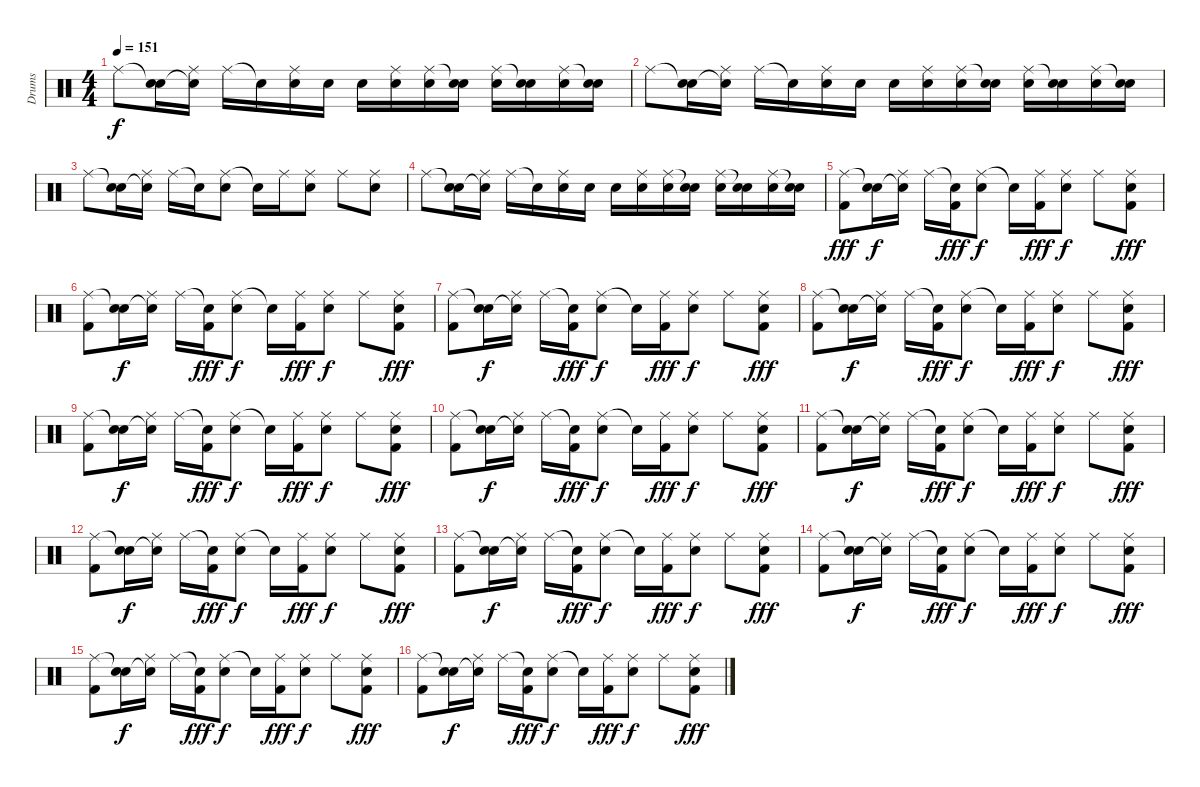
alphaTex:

\track ("Drums" "Drums") {instrument percussion}
\staff {score}
\articulation defaults
\ts (4 4)
\tempo 151
\clef neutral
\ks c "Ride (middle)".8{dy f}
("Snare (hit)"{t} "Snare (hit) 2").16 ("Ride (middle)" "Electric Snare (hit)"{t}).16 "Ride (middle)".16 "Snare (hit)"{t}.16 ("Ride (middle)" "Electric Snare (hit)").16 "Electric Snare (hit)".16 "Electric Snare (hit)".16 ("Ride (middle)" "Electric Snare (hit)").16 ("Ride (middle)" "Electric Snare (hit)").16 ("Snare (hit)"{t} "Electric Snare (hit)").16 ("Ride (middle)" "Electric Snare (hit)").16 ("Snare (hit)"{t} "Electric Snare (hit)").16 ("Ride (middle)" "Electric Snare (hit)").16 ("Snare (hit)"{t} "Electric Snare (hit)").16 |
"Ride (middle)".8 ("Snare (hit)"{t} "Snare (hit) 2").16 ("Ride (middle)" "Electric Snare (hit)"{t}).16 "Ride (middle)".16 "Snare (hit)"{t}.16 ("Ride (middle)" "Electric Snare (hit)").16 "Electric Snare (hit)".16 "Electric Snare (hit)".16 ("Ride (middle)" "Electric Snare (hit)").16 ("Ride (middle)" "Electric Snare (hit)").16 ("Snare (hit)"{t} "Electric Snare (hit)").16 ("Ride (middle)" "Electric Snare (hit)").16 ("Snare (hit)"{t} "Electric Snare (hit)").16 ("Ride (middle)" "Electric Snare (hit)").16 ("Snare (hit)"{t} "Electric Snare (hit)").16 |
"Ride (middle)".8 ("Snare (hit)"{t} "Snare (hit) 2").16 ("Ride (middle)" "Electric Snare (hit)"{t}).16 "Ride (middle)".16 "Snare (hit)"{t}.16 ("Ride (middle)" "Snare (hit) 2").8 "Snare (hit)"{t}.16 "Ride (middle)".16 ("Ride (middle)" "Snare (hit) 2").8 "Ride (middle)".8 ("Ride (middle)" "Snare (hit) 2").8 |
"Ride (middle)".8 ("Snare (hit)"{t} "Snare (hit) 2").16 ("Ride (middle)" "Electric Snare (hit)"{t}).16 "Ride (middle)".16 "Snare (hit)"{t}.16 ("Ride (middle)" "Electric Snare (hit)").16 "Electric Snare (hit)".16 "Electric Snare (hit)".16 ("Ride (middle)" "Electric Snare (hit)").16 ("Ride (middle)" "Electric Snare (hit)").16 ("Snare (hit)"{t} "Electric Snare (hit)").16 ("Ride (middle)" "Electric Snare (hit)").16 ("Snare (hit)"{t} "Electric Snare (hit)").16 ("Ride (middle)" "Electric Snare (hit)").16 ("Snare (hit)"{t} "Electric Snare (hit)").16 |
("Ride (middle)" "Kick (hit) 2").8{dy fff} ("Snare (hit)"{t} "Snare (hit) 2").16{dy f} ("Ride (middle)" "Electric Snare (hit)"{t}).16 "Ride (middle)".16 ("Snare (hit)"{t} "Kick (hit) 2").16{dy fff} ("Ride (middle)" "Snare (hit) 2").8{dy f} "Snare (hit)"{t}.16 ("Ride (middle)" "Kick (hit) 2").16{dy fff} ("Ride (middle)" "Snare (hit) 2").8{dy f} "Ride (middle)".8 ("Ride (middle)" "Snare (hit) 2" "Kick (hit) 2").8{dy fff} |
("Ride (middle)" "Kick (hit) 2").8 ("Snare (hit)"{t} "Snare (hit) 2").16{dy f} ("Ride (middle)" "Electric Snare (hit)"{t}).16 "Ride (middle)".16 ("Snare (hit)"{t} "Kick (hit) 2").16{dy fff} ("Ride (middle)" "Snare (hit) 2").8{dy f} "Snare (hit)"{t}.16 ("Ride (middle)" "Kick (hit) 2").16{dy fff} ("Ride (middle)" "Snare (hit) 2").8{dy f} "Ride (middle)".8 ("Ride (middle)" "Snare (hit) 2" "Kick (hit) 2").8{dy fff} |
("Ride (middle)" "Kick (hit) 2").8 ("Snare (hit)"{t} "Snare (hit) 2").16{dy f} ("Ride (middle)" "Electric Snare (hit)"{t}).16 "Ride (middle)".16 ("Snare (hit)"{t} "Kick (hit) 2").16{dy fff} ("Ride (middle)" "Snare (hit) 2").8{dy f} "Snare (hit)"{t}.16 ("Ride (middle)" "Kick (hit) 2").16{dy fff} ("Ride (middle)" "Snare (hit) 2").8{dy f} "Ride (middle)".8 ("Ride (middle)" "Snare (hit) 2" "Kick (hit) 2").8{dy fff} |
("Ride (middle)" "Kick (hit) 2").8 ("Snare (hit)"{t} "Snare (hit) 2").16{dy f} ("Ride (middle)" "Electric Snare (hit)"{t}).16 "Ride (middle)".16 ("Snare (hit)"{t} "Kick (hit) 2").16{dy fff} ("Ride (middle)" "Snare (hit) 2").8{dy f} "Snare (hit)"{t}.16 ("Ride (middle)" "Kick (hit) 2").16{dy fff} ("Ride (middle)" "Snare (hit) 2").8{dy f} "Ride (middle)".8 ("Ride (middle)" "Snare (hit) 2" "Kick (hit) 2").8{dy fff} |
("Ride (middle)" "Kick (hit) 2").8 ("Snare (hit)"{t} "Snare (hit) 2").16{dy f} ("Ride (middle)" "Electric Snare (hit)"{t}).16 "Ride (middle)".16 ("Snare (hit)"{t} "Kick (hit) 2").16{dy fff} ("Ride (middle)" "Snare (hit) 2").8{dy f} "Snare (hit)"{t}.16 ("Ride (middle)" "Kick (hit) 2").16{dy fff} ("Ride (middle)" "Snare (hit) 2").8{dy f} "Ride (middle)".8 ("Ride (middle)" "Snare (hit) 2" "Kick (hit) 2").8{dy fff} |
("Ride (middle)" "Kick (hit) 2").8 ("Snare (hit)"{t} "Snare (hit) 2").16{dy f} ("Ride (middle)" "Electric Snare (hit)"{t}).16 "Ride (middle)".16 ("Snare (hit)"{t} "Kick (hit) 2").16{dy fff} ("Ride (middle)" "Snare (hit) 2").8{dy f} "Snare (hit)"{t}.16 ("Ride (middle)" "Kick (hit) 2").16{dy fff} ("Ride (middle)" "Snare (hit) 2").8{dy f} "Ride (middle)".8 ("Ride (middle)" "Snare (hit) 2" "Kick (hit) 2").8{dy fff} |
("Ride (middle)" "Kick (hit) 2").8 ("Snare (hit)"{t} "Snare (hit) 2").16{dy f} ("Ride (middle)" "Electric Snare (hit)"{t}).16 "Ride (middle)".16 ("Snare (hit)"{t} "Kick (hit) 2").16{dy fff} ("Ride (middle)" "Snare (hit) 2").8{dy f} "Snare (hit)"{t}.16 ("Ride (middle)" "Kick (hit) 2").16{dy fff} ("Ride (middle)" "Snare (hit) 2").8{dy f} "Ride (middle)".8 ("Ride (middle)" "Snare (hit) 2" "Kick (hit) 2").8{dy fff} |
("Ride (middle)" "Kick (hit) 2").8 ("Snare (hit)"{t} "Snare (hit) 2").16{dy f} ("Ride (middle)" "Electric Snare (hit)"{t}).16 "Ride (middle)".16 ("Snare (hit)"{t} "Kick (hit) 2").16{dy fff} ("Ride (middle)" "Snare (hit) 2").8{dy f} "Snare (hit)"{t}.16 ("Ride (middle)" "Kick (hit) 2").16{dy fff} ("Ride (middle)" "Snare (hit) 2").8{dy f} "Ride (middle)".8 ("Ride (middle)" "Snare (hit) 2" "Kick (hit) 2").8{dy fff} |
("Ride (middle)" "Kick (hit) 2").8 ("Snare (hit)"{t} "Snare (hit) 2").16{dy f} ("Ride (middle)" "Electric Snare (hit)"{t}).16 "Ride (middle)".16 ("Snare (hit)"{t} "Kick (hit) 2").16{dy fff} ("Ride (middle)" "Snare (hit) 2").8{dy f} "Snare (hit)"{t}.16 ("Ride (middle)" "Kick (hit) 2").16{dy fff} ("Ride (middle)" "Snare (hit) 2").8{dy f} "Ride (middle)".8 ("Ride (middle)" "Snare (hit) 2" "Kick (hit) 2").8{dy fff} |
("Ride (middle)" "Kick (hit) 2").8 ("Snare (hit)"{t} "Snare (hit) 2").16{dy f} ("Ride (middle)" "Electric Snare (hit)"{t}).16 "Ride (middle)".16 ("Snare (hit)"{t} "Kick (hit) 2").16{dy fff} ("Ride (middle)" "Snare (hit) 2").8{dy f} "Snare (hit)"{t}.16 ("Ride (middle)" "Kick (hit) 2").16{dy fff} ("Ride (middle)" "Snare (hit) 2").8{dy f} "Ride (middle)".8 ("Ride (middle)" "Snare (hit) 2" "Kick (hit) 2").8{dy fff} |
("Ride (middle)" "Kick (hit) 2").8 ("Snare (hit)"{t} "Snare (hit) 2").16{dy f} ("Ride (middle)" "Electric Snare (hit)"{t}).16 "Ride (middle)".16 ("Snare (hit)"{t} "Kick (hit) 2").16{dy fff} ("Ride (middle)" "Snare (hit) 2").8{dy f} "Snare (hit)"{t}.16 ("Ride (middle)" "Kick (hit) 2").16{dy fff} ("Ride (middle)" "Snare (hit) 2").8{dy f} "Ride (middle)".8 ("Ride (middle)" "Snare (hit) 2" "Kick (hit) 2").8{dy fff} |
("Ride (middle)" "Kick (hit) 2").8 ("Snare (hit)"{t} "Snare (hit) 2").16{dy f} ("Ride (middle)" "Electric Snare (hit)"{t}).16 "Ride (middle)".16 ("Snare (hit)"{t} "Kick (hit) 2").16{dy fff} ("Ride (middle)" "Snare (hit) 2").8{dy f} "Snare (hit)"{t}.16 ("Ride (middle)" "Kick (hit) 2").16{dy fff} ("Ride (middle)" "Snare (hit) 2").8{dy f} "Ride (middle)".8 ("Ride (middle)" "Snare (hit) 2" "Kick (hit) 2").8{dy fff}
